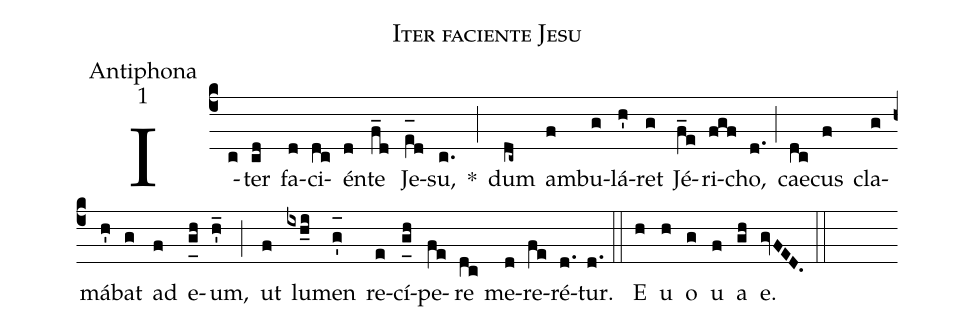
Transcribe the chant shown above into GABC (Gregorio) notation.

name:Iter faciente Jesu;
office-part:Antiphona;
mode:1;
%%
(c4) I(c)ter(cd) fa(d)ci(dc)én(d)te(f_d) Je(e_[oh:h][ll:1]d)su,(c.) *(;) dum(dc~) am(f)bu(g)lá(h')ret(g) Jé(f_e)ri(fgf)cho,(d.) (;) cae(dc)cus(f) cla(g)má(h')bat(g) ad(f) e(g_[uh:l]h)um,(h'_) (;) ut(f) lu(ixh_i)men(g'_[oh:h]) re(e)cí(g_[uh:l]h)pe(fe)re(dc) me(d)re(fe)ré(d.)tur.(d.) (::) <eu>E(h) u(h) o(g) u(f) a(gh) e.</eu>(gvFED.) (::)
